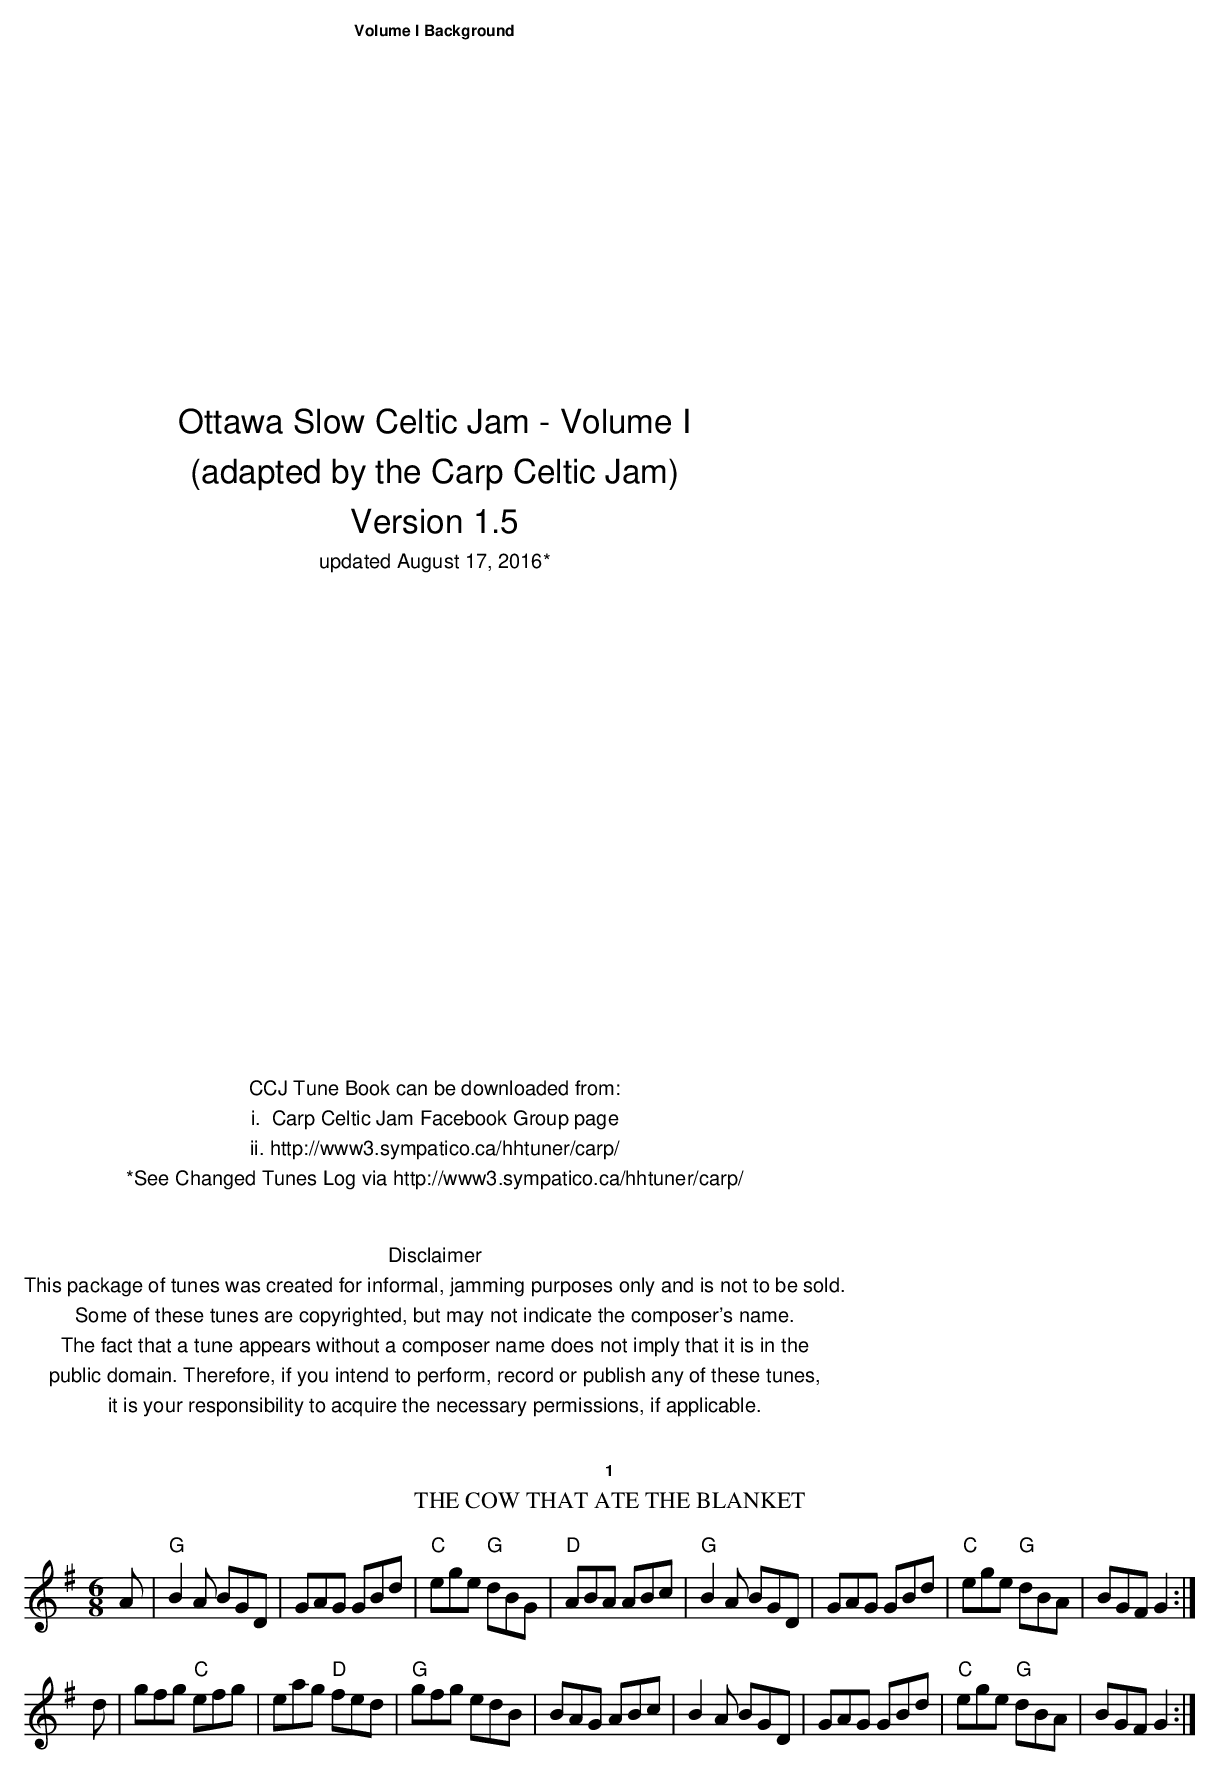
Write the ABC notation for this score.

X:1
T: The Cow that Ate the Blanket
M: 6/8
L: 1/8
K: G
A |"G" B2 A BGD | GAG GBd |"C" ege "G"dBG |"D" ABA ABc |\
"G"B2 A BGD | GAG GBd |"C" ege "G"dBA | BGF G2 :|
d | gfg "C"efg | eag "D"fed |"G" gfg edB | BAG ABc |\
B2 A BGD | GAG GBd |"C" ege "G"dBA | BGF G2 :|
